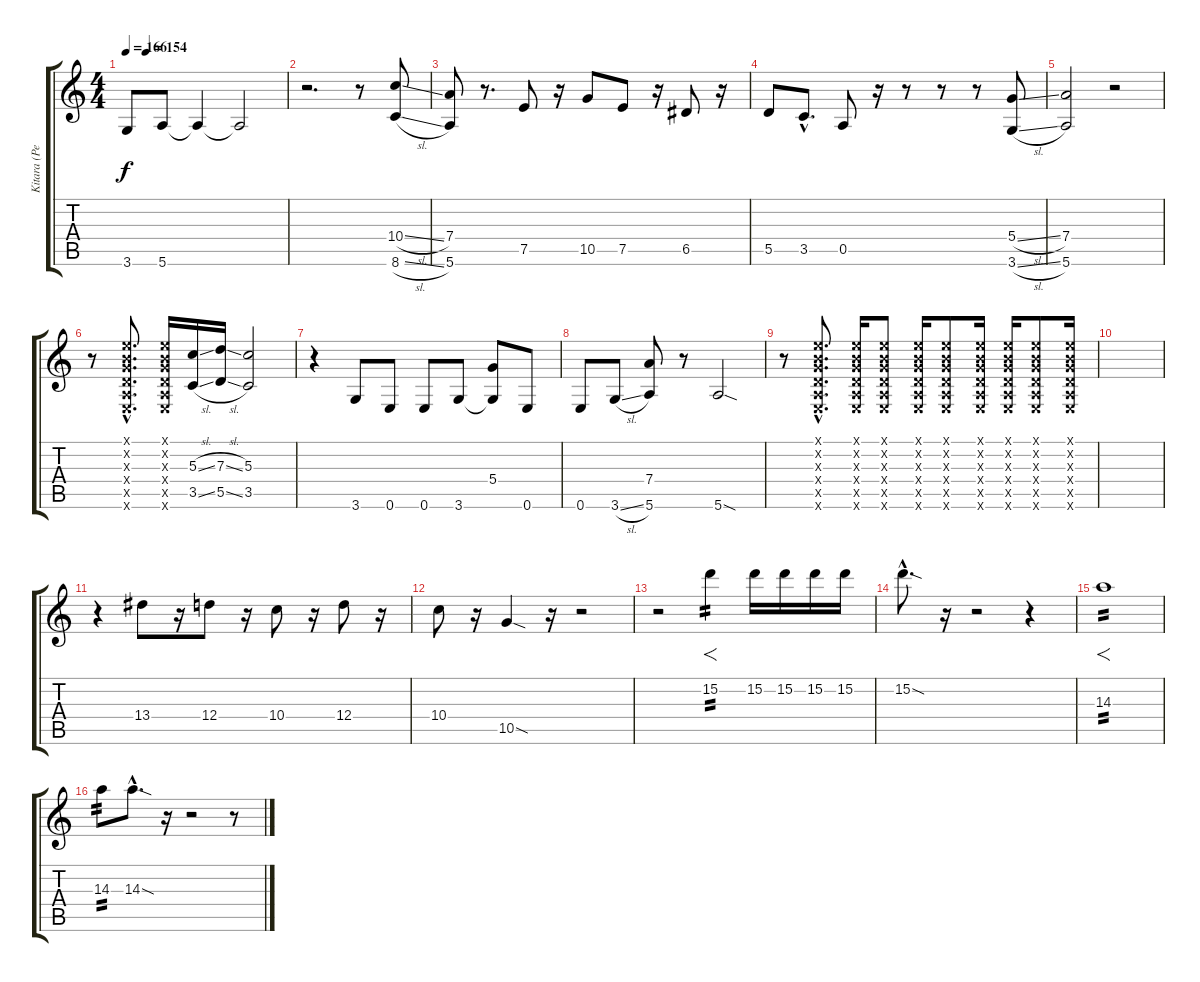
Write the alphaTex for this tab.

\track ("Kitara (Pero)" "Kitara (Pe") {instrument overdrivenguitar}
\staff {score tabs}
\tuning (E4 B3 G3 D3 A2 E2) {hide}
\ts (4 4)
\tempo 166
\tempo (154 0.125)
\clef g2
\ks c
3.6{t}.8{dy f} 5.6.8{instrument overdrivenguitar} 5.6{t}.4 5.6{t}.2 |
r.2{d} r.8 (10.4{sl} 8.6{sl}).8 |
(7.4 5.6).8 r.8{d} 7.5.8 r.16 10.5.8 7.5.8 r.16 6.5.8 r.16 |
5.5.8 3.5{hac}.8{d} 0.5.8 r.16 r.8 r.8 r.8 (5.4{sl} 3.6{sl}).8 |
(7.4 5.6).2 r.2 |
r.8 (0.1{hac x} 0.2{hac x} 0.3{hac x} 0.4{hac x} 0.5{hac x} 0.6{hac x}).8{d} (0.1{x} 0.2{x} 0.3{x} 0.4{x} 0.5{x} 0.6{x}).16 (5.3{sl} 3.5{sl}).16 (7.3{sl} 5.5{sl}).16 (5.3 3.5).2 |
r.4 3.6.8 0.6.8 0.6.8 3.6.8 (5.4 3.6{t}).8 0.6.8 |
0.6.8 3.6{sl}.8 (7.4 5.6).8 r.8 5.6{sod}.2 |
r.8 (0.1{hac x} 0.2{hac x} 0.3{hac x} 0.4{hac x} 0.5{hac x} 0.6{hac x}).8{d} (0.1{x} 0.2{x} 0.3{x} 0.4{x} 0.5{x} 0.6{x}).16 (0.1{x} 0.2{x} 0.3{x} 0.4{x} 0.5{x} 0.6{x}).8 (0.1{x} 0.2{x} 0.3{x} 0.4{x} 0.5{x} 0.6{x}).16 (0.1{x} 0.2{x} 0.3{x} 0.4{x} 0.5{x} 0.6{x}).8 (0.1{x} 0.2{x} 0.3{x} 0.4{x} 0.5{x} 0.6{x}).16 (0.1{x} 0.2{x} 0.3{x} 0.4{x} 0.5{x} 0.6{x}).16 (0.1{x} 0.2{x} 0.3{x} 0.4{x} 0.5{x} 0.6{x}).8 (0.1{x} 0.2{x} 0.3{x} 0.4{x} 0.5{x} 0.6{x}).16 |
|
r.4 13.4.8 r.16 12.4.8 r.16 10.4.8 r.16 12.4.8 r.16 |
10.4.8 r.16 10.5{sod}.4 r.16 r.2 |
r.2 15.2.4{f tp 2} 15.2.16 15.2.16 15.2.16 15.2.16 |
15.2{sod hac}.8{d} r.16 r.2 r.4 |
14.3.1{f tp 2} |
14.3.8{tp 2} 14.3{sod hac}.8{d} r.16 r.2 r.8
